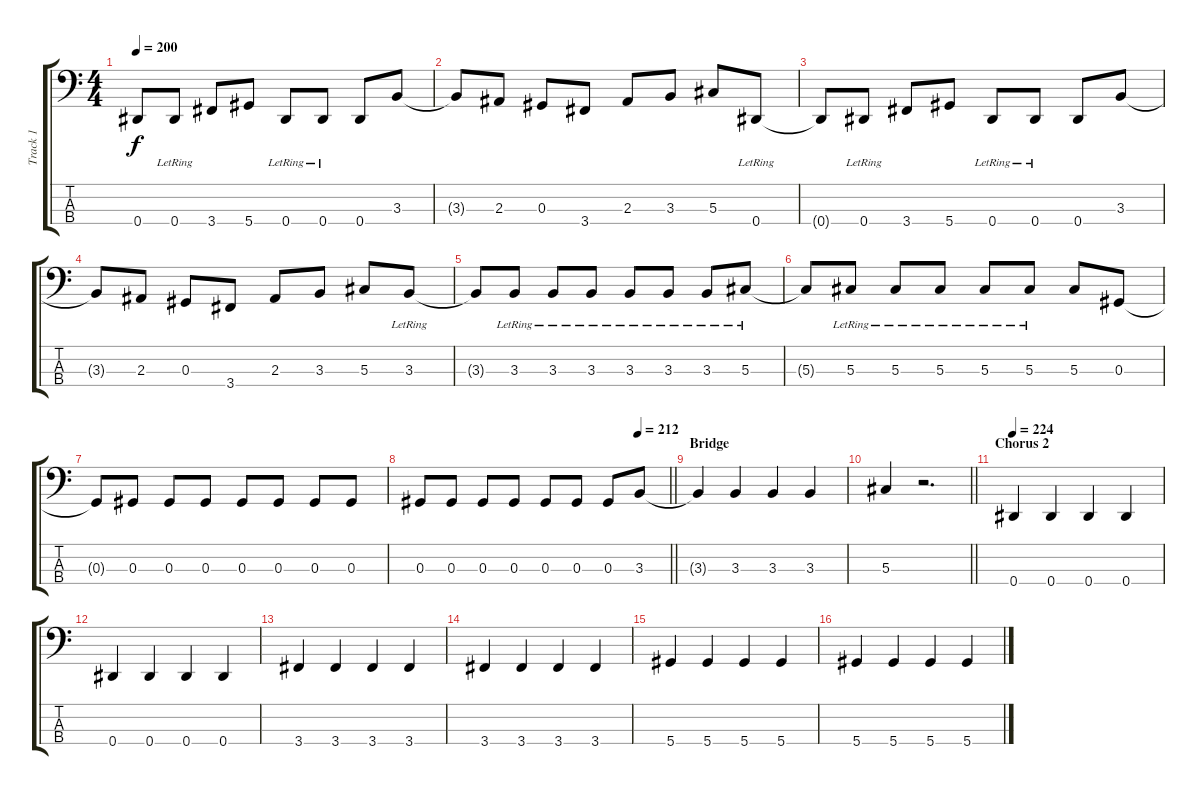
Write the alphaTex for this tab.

\track ("Track 1" "Track 1") {instrument electricbasspick}
\staff {score tabs}
\tuning (Gb2 Db2 Ab1 Eb1) {hide}
\ts (4 4)
\tempo 200
\clef f4
\ks c
0.4{t}.8{dy f} 0.4{lr}.8 3.4.8 5.4.8 0.4{lr}.8 0.4{lr}.8 0.4.8 3.3.8 |
3.3{t}.8 2.3.8 0.3.8 3.4.8 2.3.8 3.3.8 5.3.8 0.4{lr}.8 |
0.4{t}.8 0.4{lr}.8 3.4.8 5.4.8 0.4{lr}.8 0.4{lr}.8 0.4.8 3.3.8 |
3.3{t}.8 2.3.8 0.3.8 3.4.8 2.3.8 3.3.8 5.3.8 3.3{lr}.8 |
3.3{t}.8 3.3{lr}.8 3.3{lr}.8 3.3{lr}.8 3.3{lr}.8 3.3{lr}.8 3.3{lr}.8 5.3{lr}.8 |
5.3{t}.8 5.3{lr}.8 5.3{lr}.8 5.3{lr}.8 5.3{lr}.8 5.3{lr}.8 5.3.8 0.3.8 |
0.3{t}.8 0.3.8 0.3.8 0.3.8 0.3.8 0.3.8 0.3.8 0.3.8 |
\tempo (212 0.875)
\barLineRight lightlight
0.3.8 0.3.8 0.3.8 0.3.8 0.3.8 0.3.8 0.3.8 3.3.8 |
\section ("" "Bridge")
3.3{t}.4 3.3.4 3.3.4 3.3.4 |
\barLineRight lightlight
5.3.4 r.2{d} |
\section ("" "Chorus 2")
\tempo 224
0.4.4 0.4.4 0.4.4 0.4.4 |
0.4.4 0.4.4 0.4.4 0.4.4 |
3.4.4 3.4.4 3.4.4 3.4.4 |
3.4.4 3.4.4 3.4.4 3.4.4 |
5.4.4 5.4.4 5.4.4 5.4.4 |
5.4.4 5.4.4 5.4.4 5.4.4
